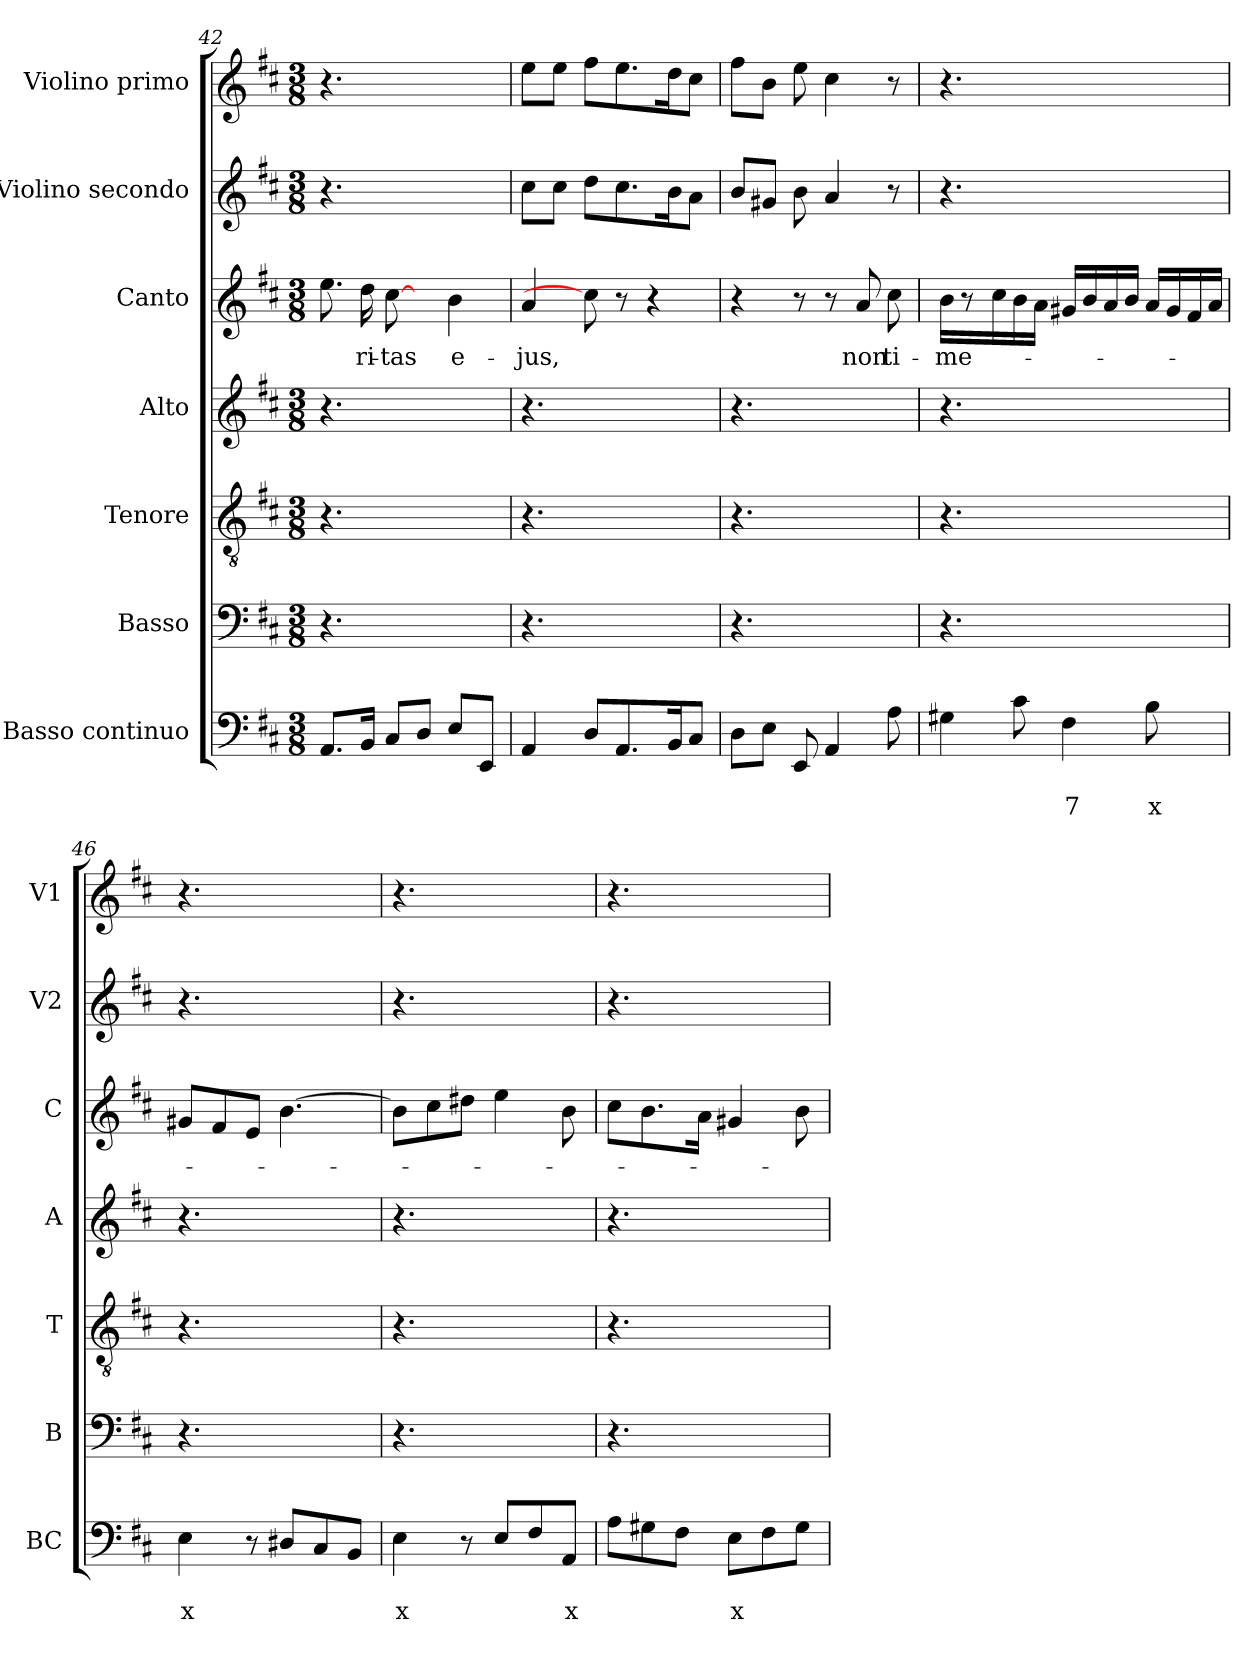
**kern	**text	**text	**kern	**kern	**kern	**kern	**text	**kern	**kern
*part7	*part7	*part7	*part6	*part5	*part4	*part3	*part3	*part2	*part1
*staff7	*staff7	*staff7	*staff6	*staff5	*staff4	*staff3	*staff3	*staff2	*staff1
*I"Basso continuo	*	*	*I"Basso	*I"Tenore	*I"Alto	*I"Canto	*	*I"Violino secondo	*I"Violino primo
*I'BC	*	*	*I'B	*I'T	*I'A	*I'C	*	*I'V2	*I'V1
!!LO:LB:g=z
*clefF4	*	*	*clefF4	*clefGv2	*clefG2	*clefG2	*	*clefG2	*clefG2
*k[f#c#]	*	*	*k[f#c#]	*k[f#c#]	*k[f#c#]	*k[f#c#]	*	*k[f#c#]	*k[f#c#]
*D:	*	*	*D:	*D:	*D:	*D:	*	*D:	*D:
*M3/8	*	*	*M3/8	*M3/8	*M3/8	*M3/8	*	*M3/8	*M3/8
=42	=42	=42	=42	=42	=42	=42	=42	=42	=42
8.AA/L	.	.	4.r	4.r	4.r	8.ee\	.	4.r	4.r
!	!	!	!	!	!	!	!LO:LY:b	!	!
16BB/Jk	.	.	.	.	.	16dd\	-ri-	.	.
!	!	!	!	!	!	!	!LO:LY:b	!	!
8C#/L	.	.	.	.	.	[8cc#\	-tas	.	.
8D/J	.	.	4.ryy	4.ryy	4.ryy	8ryy	.	4.ryy	4.ryy
!	!	!	!	!	!	!	!LO:LY:b	!	!
8E/L	.	.	.	.	.	4b\	e-	.	.
8EE/J	.	.	.	.	.	.	.	.	.
=43	=43	=43	=43	=43	=43	=43	=43	=43	=43
!	!	!	!	!	!	!	!LO:LY:b	!	!
4AA/	.	.	4.r	4.r	4.r	4a/	-jus,	8cc#\L	8ee\L
.	.	.	.	.	.	.	.	8cc#\J	8ee\J
8D/L	.	.	.	.	.	8cc#\]	.	8dd\L	8ff#\L
8.AA/	.	.	4.ryy	4.ryy	4.ryy	8r	.	8.cc#\	8.ee\
.	.	.	.	.	.	4r	.	.	.
16BB/k	.	.	.	.	.	.	.	16b\k	16dd\k
8C#/J	.	.	.	.	.	.	.	8a\J	8cc#\J
=44	=44	=44	=44	=44	=44	=44	=44	=44	=44
8D\L	.	.	4.r	4.r	4.r	4r	.	8b/L	8ff#\L
8E\J	.	.	.	.	.	.	.	8g#X/J	8b\J
8EE/	.	.	.	.	.	8r	.	8b\	8ee\
4AA/	.	.	4.ryy	4.ryy	4.ryy	8r	.	4a/	4cc#\
!	!	!	!	!	!	!	!LO:LY:b	!	!
.	.	.	.	.	.	8a/	non	.	.
!	!	!	!	!	!	!	!LO:LY:b	!	!
8A\	.	.	.	.	.	8cc#\	ti-	8r	8r
=45	=45	=45	=45	=45	=45	=45	=45	=45	=45
!	!	!	!	!	!	!	!LO:LY:b	!	!
4G#X\	.	.	4.r	4.r	4.r	16b\LL	-me-	4.r	4.r
.	.	.	.	.	.	8r	.	.	.
.	.	.	.	.	.	16cc#\	.	.	.
8c#\	.	.	.	.	.	16b\	.	.	.
.	.	.	.	.	.	16a\JJ	.	.	.
!	!	!LO:LY:b	!	!	!	!	!	!	!
4F#\	.	7	2ryy	2ryy	2ryy	16g#X/LL	.	2ryy	2ryy
.	.	.	.	.	.	16b/	.	.	.
.	.	.	.	.	.	16a/	.	.	.
.	.	.	.	.	.	16b/JJ	.	.	.
!	!	!LO:LY:b	!	!	!	!	!	!	!
8B\	.	x	.	.	.	16a/LL	.	.	.
.	.	.	.	.	.	16g#/	.	.	.
8ryy	.	.	.	.	.	16f#/	.	.	.
.	.	.	.	.	.	16a/JJ	.	.	.
!!LO:PB:g=z
=46	=46	=46	=46	=46	=46	=46	=46	=46	=46
!	!	!LO:LY:b	!	!	!	!	!	!	!
4E\	.	x	4.r	4.r	4.r	8g#X/L	.	4.r	4.r
.	.	.	.	.	.	8f#/	.	.	.
8r	.	.	.	.	.	8e/J	.	.	.
8D#X/L	.	.	4.ryy	4.ryy	4.ryy	[4.b\	.	4.ryy	4.ryy
8C#/	.	.	.	.	.	.	.	.	.
8BB/J	.	.	.	.	.	.	.	.	.
=47	=47	=47	=47	=47	=47	=47	=47	=47	=47
!	!	!LO:LY:b	!	!	!	!	!	!	!
4E\	.	x	4.r	4.r	4.r	8b\L]	.	4.r	4.r
.	.	.	.	.	.	8cc#\	.	.	.
8r	.	.	.	.	.	8dd#X\J	.	.	.
8E/L	.	.	4.ryy	4.ryy	4.ryy	4ee\	.	4.ryy	4.ryy
8F#/	.	.	.	.	.	.	.	.	.
!	!	!LO:LY:b	!	!	!	!	!	!	!
8AA/J	.	x	.	.	.	8b\	.	.	.
=48	=48	=48	=48	=48	=48	=48	=48	=48	=48
8A\L	.	.	4.r	4.r	4.r	8cc#\L	.	4.r	4.r
8G#X\	.	.	.	.	.	8.b\	.	.	.
8F#\J	.	.	.	.	.	.	.	.	.
.	.	.	.	.	.	16a\Jk	.	.	.
!	!	!LO:LY:b	!	!	!	!	!	!	!
8E\L	.	x	4.ryy	4.ryy	4.ryy	4g#X/	.	4.ryy	4.ryy
8F#\	.	.	.	.	.	.	.	.	.
8G#\J	.	.	.	.	.	8b\	.	.	.
=	=	=	=	=	=	=	=	=	=
*-	*-	*-	*-	*-	*-	*-	*-	*-	*-
